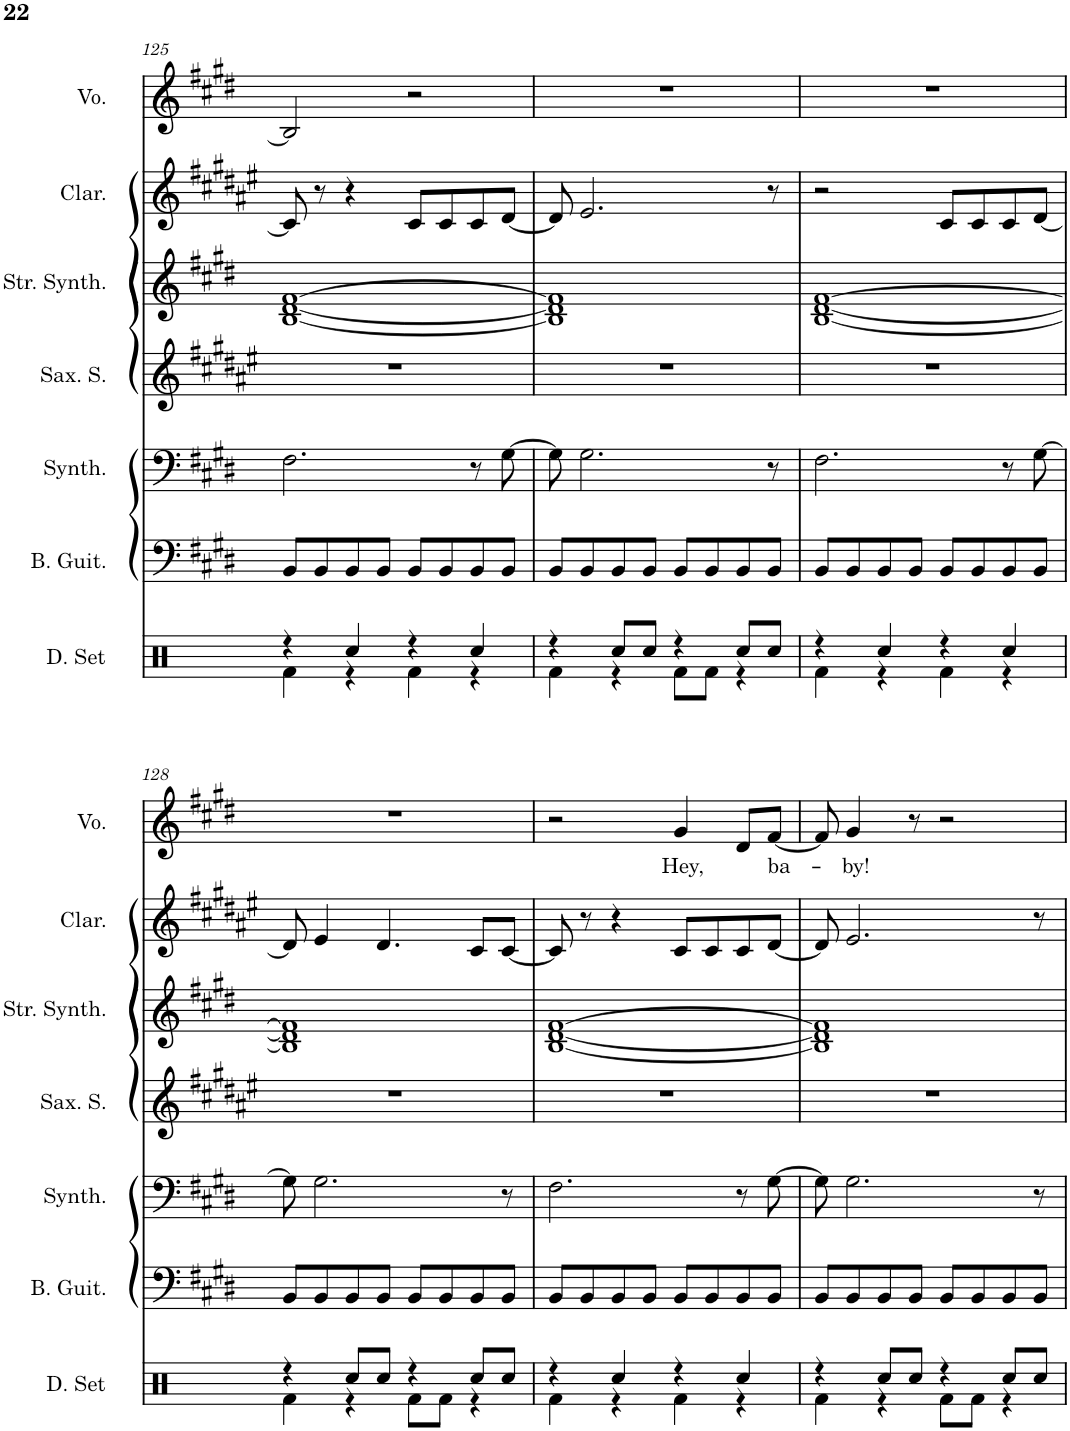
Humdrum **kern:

**kern	**kern	**kern	**kern	**kern	**kern	**kern	**text
*part7	*part6	*part5	*part4	*part3	*part2	*part1	*part1
*staff7	*staff6	*staff5	*staff4	*staff3	*staff2	*staff1	*staff1
*I"Drumset	*I"Bass Guitar	*I"Bass Synthesizer	*I"Saxophone soprano	*I"String Synthesizer	*I"Clarinette	*I"Voice	*
*I'D. Set	*I'B. Guit.	*I'Synth.	*I'Sax. S.	*I'Str. Synth.	*I'Clar.	*I'Vo.	*
!!LO:PB:g=z
*clefX	*clefF4	*clefF4	*clefG2	*clefG2	*clefG2	*clefG2	*
*	*Trd7c12	*	*Trd1c2	*	*Trd1c2	*	*
*k[]	*k[f#c#g#d#]	*k[f#c#g#d#]	*k[f#c#g#d#a#e#]	*k[f#c#g#d#]	*k[f#c#g#d#a#e#]	*k[f#c#g#d#]	*
*M4/4	*M4/4	*M4/4	*M4/4	*M4/4	*M4/4	*M4/4	*
=125	=125	=125	=125	=125	=125	=125	=125
*^	*	*	*	*	*	*	*
4r	4Rf\	8BB/L	2.F#\	1r	[1B [1d# [1f#	8c#/]	2B/]	.
.	.	8BB/	.	.	.	8r	.	.
4Rcc/	4r	8BB/	.	.	.	4r	.	.
.	.	8BB/J	.	.	.	.	.	.
4r	4Rf\	8BB/L	.	.	.	8c#/L	2r	.
.	.	8BB/	.	.	.	8c#/	.	.
4Rcc/	4r	8BB/	8r	.	.	8c#/	.	.
.	.	8BB/J	[8G#\	.	.	[8d#/J	.	.
=126	=126	=126	=126	=126	=126	=126	=126	=126
4r	4Rf\	8BB/L	8G#\]	1r	1B] 1d#] 1f#]	8d#/]	1r	.
.	.	8BB/	2.G#\	.	.	2.e#/	.	.
8Rcc/L	4r	8BB/	.	.	.	.	.	.
8Rcc/J	.	8BB/J	.	.	.	.	.	.
4r	8Rf\L	8BB/L	.	.	.	.	.	.
.	8Rf\J	8BB/	.	.	.	.	.	.
8Rcc/L	4r	8BB/	.	.	.	.	.	.
8Rcc/J	.	8BB/J	8r	.	.	8r	.	.
=127	=127	=127	=127	=127	=127	=127	=127	=127
4r	4Rf\	8BB/L	2.F#\	1r	[1B [1d# [1f#	2r	1r	.
.	.	8BB/	.	.	.	.	.	.
4Rcc/	4r	8BB/	.	.	.	.	.	.
.	.	8BB/J	.	.	.	.	.	.
4r	4Rf\	8BB/L	.	.	.	8c#/L	.	.
.	.	8BB/	.	.	.	8c#/	.	.
4Rcc/	4r	8BB/	8r	.	.	8c#/	.	.
.	.	8BB/J	[8G#\	.	.	[8d#/J	.	.
!!LO:LB:g=z
=128	=128	=128	=128	=128	=128	=128	=128	=128
4r	4Rf\	8BB/L	8G#\]	1r	1B] 1d#] 1f#]	8d#/]	1r	.
.	.	8BB/	2.G#\	.	.	4e#/	.	.
8Rcc/L	4r	8BB/	.	.	.	.	.	.
8Rcc/J	.	8BB/J	.	.	.	4.d#/	.	.
4r	8Rf\L	8BB/L	.	.	.	.	.	.
.	8Rf\J	8BB/	.	.	.	.	.	.
8Rcc/L	4r	8BB/	.	.	.	8c#/L	.	.
8Rcc/J	.	8BB/J	8r	.	.	[8c#/J	.	.
=129	=129	=129	=129	=129	=129	=129	=129	=129
4r	4Rf\	8BB/L	2.F#\	1r	[1B [1d# [1f#	8c#/]	2r	.
.	.	8BB/	.	.	.	8r	.	.
4Rcc/	4r	8BB/	.	.	.	4r	.	.
.	.	8BB/J	.	.	.	.	.	.
!	!	!	!	!	!	!	!	!LO:LY:b
4r	4Rf\	8BB/L	.	.	.	8c#/L	4g#/	Hey,
.	.	8BB/	.	.	.	8c#/	.	.
4Rcc/	4r	8BB/	8r	.	.	8c#/	8d#/L	.
!	!	!	!	!	!	!	!	!LO:LY:b
.	.	8BB/J	[8G#\	.	.	[8d#/J	[8f#/J	ba-
=130	=130	=130	=130	=130	=130	=130	=130	=130
4r	4Rf\	8BB/L	8G#\]	1r	1B] 1d#] 1f#]	8d#/]	8f#/]	.
!	!	!	!	!	!	!	!	!LO:LY:b
.	.	8BB/	2.G#\	.	.	2.e#/	4g#/	-by!
8Rcc/L	4r	8BB/	.	.	.	.	.	.
8Rcc/J	.	8BB/J	.	.	.	.	8r	.
4r	8Rf\L	8BB/L	.	.	.	.	2r	.
.	8Rf\J	8BB/	.	.	.	.	.	.
8Rcc/L	4r	8BB/	.	.	.	.	.	.
8Rcc/J	.	8BB/J	8r	.	.	8r	.	.
*v	*v	*	*	*	*	*	*	*
=	=	=	=	=	=	=	=
*-	*-	*-	*-	*-	*-	*-	*-
